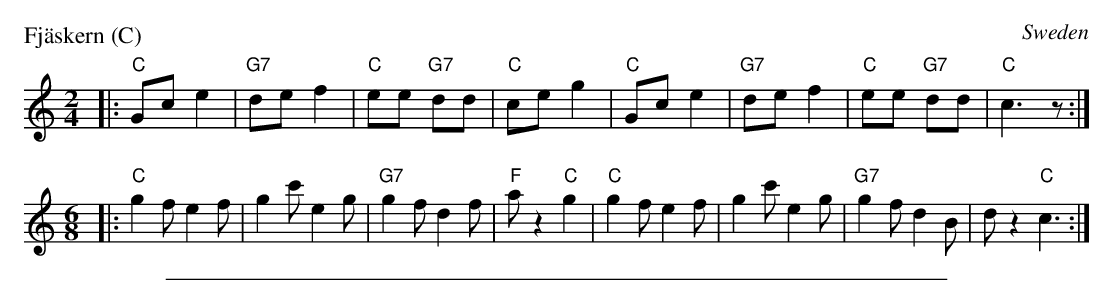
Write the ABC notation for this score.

X:1
P: Fj\"askern (C)
O: Sweden
M: 2/4
L: 1/8
K: C
|: "C"Gc e2 | "G7"de f2 | "C"ee "G7"dd | "C"ce g2 \
|  "C"Gc e2 | "G7"de f2 | "C"ee "G7"dd | "C"c3 z :|
M: 6/8
L: 1/8
|: "C"g2f e2f | g2c' e2g | "G7"g2f d2f | "F"az2 "C"g2 \
|  "C"g2f e2f | g2c' e2g | "G7"g2f d2B | dz2 "C"c3 :|
